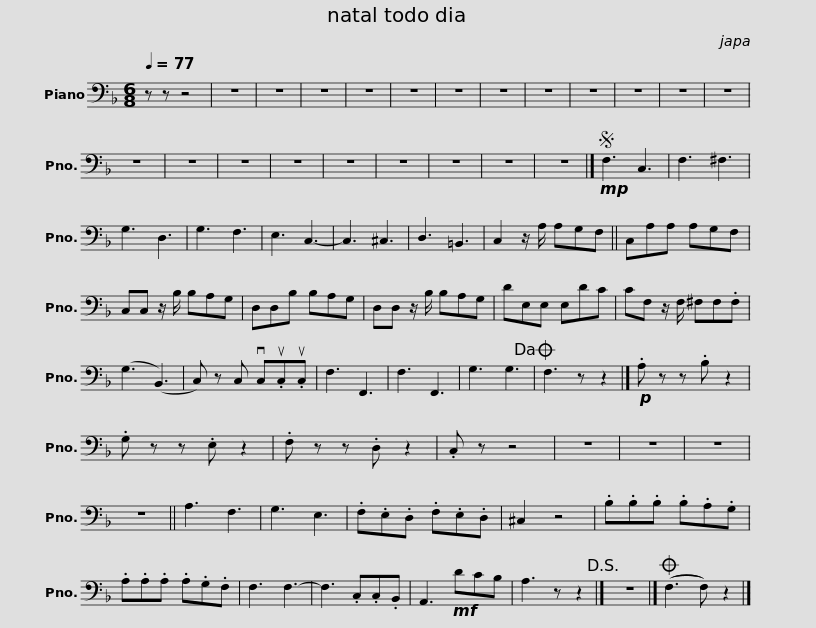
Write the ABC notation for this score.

X:1
L:1/8
Q:1/4=77
M:6/8
I:linebreak $
K:F
V:1 bass
V:1
 z z z4 | z6 | z6 | z6 | z6 | %5
 z6 | z6 | z6 | z6 | z6 | %10
 z6 | z6 | z6 | z6 | z6 | %15
 z6 | z6 |$ z6 | z6 | z6 | %20
 z6 | z6 |]S!mp! F,3 C,3 | F,3 ^F,3 | G,3 D,3 | %25
 G,3 F,3 | E,3 C,3- | C,3 ^C,3 | D,3 =B,,3 | C,2 z/ A,/ A,G,F, ||$ %30
 C,A,A, A,G,F, | C,C, z/ B,/ B,A,G, | D,D,B, B,A,G, | D,D, z/ B,/ B,A,G, | DE,E, E,DC | %35
 CF, z/ F,/ ^F,F,.F, | (G,3 (B,,3) |$ C,) z C, vC,.uC,.uC, | F,3 F,,3 | F,3 F,,3 | %40
 G,3 G,3!dacoda! | F,3 z z2 |]!p! .A, z z .B, z2 | .G, z z .E, z2 | .F, z z .D, z2 | %45
 .C, z z4 | z6 | z6 |$ z6 | z6 || %50
 A,3 F,3 | G,3 E,3 | .F,.E,.D, .F,.E,.D, | ^C,2 z4 | .B,.B,.B, .B,.A,.G, | %55
 .A,.A,.A, .A,.G,.F, | F,3 F,3- | F,3 .C,.C,.B,, | A,,3!mf! DCB, |$ A,3 z z2!D.S.! |] %60
 z6 |]O ((F,3 F,)) z2 |] %62
